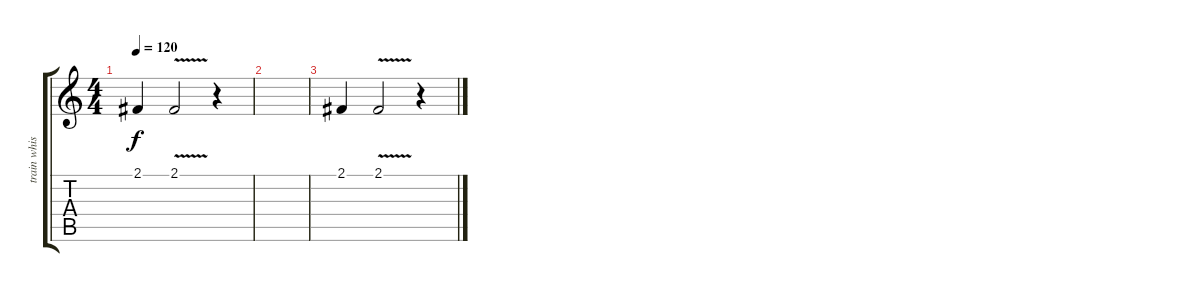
\track ("train whistle" "train whis") {instrument panflute}
\staff {score tabs}
\tuning (E4 B3 G3 D3 A2 E2) {hide}
\ts (4 4)
\tempo 120
\clef g2
\ks c
2.1.4{dy f} 2.1{v}.2 r.4 |
|
2.1.4 2.1{v}.2 r.4
